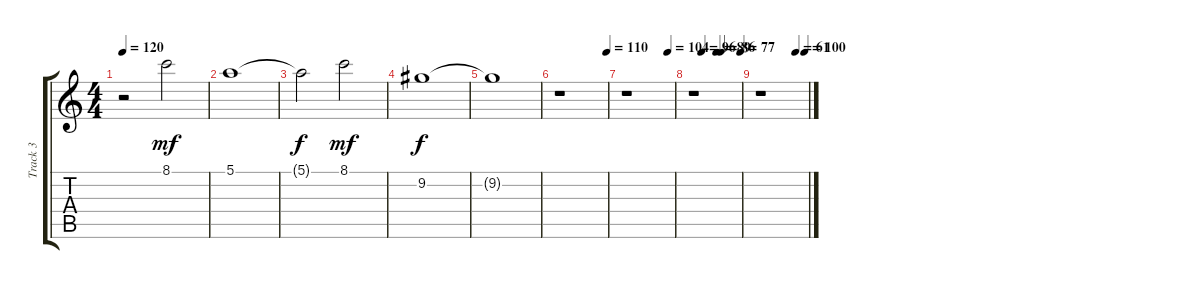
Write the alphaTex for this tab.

\track ("Track 3" "Track 3") {instrument electricguitarjazz}
\staff {score tabs}
\tuning (E4 B3 G3 D3 A2 E2) {hide}
\ts (4 4)
\tempo 120
\clef g2
\ks c
r.2{dy f} 8.1.2{dy mf} |
5.1.1 |
5.1{t}.2{dy f} 8.1.2{dy mf} |
9.2.1{dy f} |
9.2{t}.1 |
\tempo (110 1)
r.1 |
\tempo (104 0.875)
r.1 |
\tempo (96 0.1875)
\tempo (89 0.5)
\tempo (86 0.59375)
\tempo (77 1)
r.1 |
\tempo (61 0.75)
\tempo (100 0.9375)
r.1
